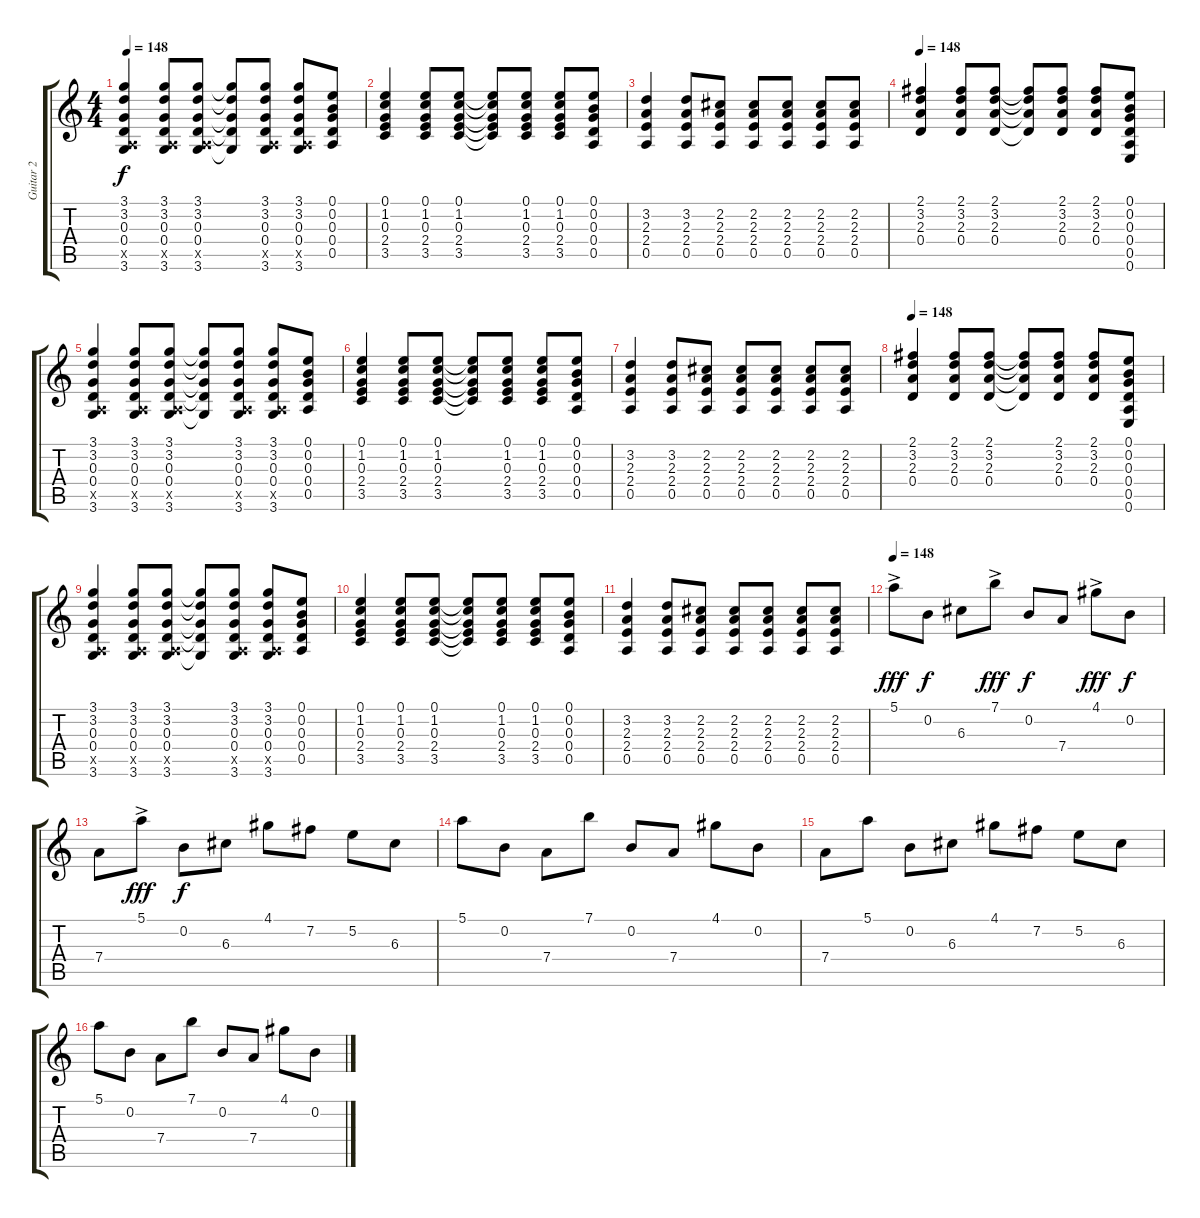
\track ("Guitar 2" "Guitar 2") {instrument acousticguitarsteel}
\staff {score tabs}
\tuning (E4 B3 G3 D3 A2 E2) {hide}
\ts (4 4)
\tempo 148
\clef g2
\ks c
(3.1 3.2 0.3 0.4 0.5{x} 3.6).4{dy f} (3.1 3.2 0.3 0.4 0.5{x} 3.6).8 (3.1 3.2 0.3 0.4 0.5{x} 3.6).8 (3.1{t} 3.2{t} 0.3{t} 0.4{t} 3.6{t}).8 (3.1 3.2 0.3 0.4 0.5{x} 3.6).8 (3.1 3.2 0.3 0.4 0.5{x} 3.6).8 (0.1 0.2 0.3 0.4 0.5).8 |
(0.1 1.2 0.3 2.4 3.5).4 (0.1 1.2 0.3 2.4 3.5).8 (0.1 1.2 0.3 2.4 3.5).8 (0.1{t} 1.2{t} 0.3{t} 2.4{t} 3.5{t}).8 (0.1 1.2 0.3 2.4 3.5).8 (0.1 1.2 0.3 2.4 3.5).8 (0.1 0.2 0.3 0.4 0.5).8 |
(3.2 2.3 2.4 0.5).4 (3.2 2.3 2.4 0.5).8 (2.2 2.3 2.4 0.5).8 (2.2 2.3 2.4 0.5).8 (2.2 2.3 2.4 0.5).8 (2.2 2.3 2.4 0.5).8 (2.2 2.3 2.4 0.5).8 |
\tempo 148
(2.1 3.2 2.3 0.4).4 (2.1 3.2 2.3 0.4).8 (2.1 3.2 2.3 0.4).8 (2.1{t} 3.2{t} 2.3{t} 0.4{t}).8 (2.1 3.2 2.3 0.4).8 (2.1 3.2 2.3 0.4).8 (0.1 0.2 0.3 0.4 0.5 0.6).8 |
(3.1 3.2 0.3 0.4 0.5{x} 3.6).4 (3.1 3.2 0.3 0.4 0.5{x} 3.6).8 (3.1 3.2 0.3 0.4 0.5{x} 3.6).8 (3.1{t} 3.2{t} 0.3{t} 0.4{t} 3.6{t}).8 (3.1 3.2 0.3 0.4 0.5{x} 3.6).8 (3.1 3.2 0.3 0.4 0.5{x} 3.6).8 (0.1 0.2 0.3 0.4 0.5).8 |
(0.1 1.2 0.3 2.4 3.5).4 (0.1 1.2 0.3 2.4 3.5).8 (0.1 1.2 0.3 2.4 3.5).8 (0.1{t} 1.2{t} 0.3{t} 2.4{t} 3.5{t}).8 (0.1 1.2 0.3 2.4 3.5).8 (0.1 1.2 0.3 2.4 3.5).8 (0.1 0.2 0.3 0.4 0.5).8 |
(3.2 2.3 2.4 0.5).4 (3.2 2.3 2.4 0.5).8 (2.2 2.3 2.4 0.5).8 (2.2 2.3 2.4 0.5).8 (2.2 2.3 2.4 0.5).8 (2.2 2.3 2.4 0.5).8 (2.2 2.3 2.4 0.5).8 |
\tempo 148
(2.1 3.2 2.3 0.4).4 (2.1 3.2 2.3 0.4).8 (2.1 3.2 2.3 0.4).8 (2.1{t} 3.2{t} 2.3{t} 0.4{t}).8 (2.1 3.2 2.3 0.4).8 (2.1 3.2 2.3 0.4).8 (0.1 0.2 0.3 0.4 0.5 0.6).8 |
(3.1 3.2 0.3 0.4 0.5{x} 3.6).4 (3.1 3.2 0.3 0.4 0.5{x} 3.6).8 (3.1 3.2 0.3 0.4 0.5{x} 3.6).8 (3.1{t} 3.2{t} 0.3{t} 0.4{t} 3.6{t}).8 (3.1 3.2 0.3 0.4 0.5{x} 3.6).8 (3.1 3.2 0.3 0.4 0.5{x} 3.6).8 (0.1 0.2 0.3 0.4 0.5).8 |
(0.1 1.2 0.3 2.4 3.5).4 (0.1 1.2 0.3 2.4 3.5).8 (0.1 1.2 0.3 2.4 3.5).8 (0.1{t} 1.2{t} 0.3{t} 2.4{t} 3.5{t}).8 (0.1 1.2 0.3 2.4 3.5).8 (0.1 1.2 0.3 2.4 3.5).8 (0.1 0.2 0.3 0.4 0.5).8 |
(3.2 2.3 2.4 0.5).4 (3.2 2.3 2.4 0.5).8 (2.2 2.3 2.4 0.5).8 (2.2 2.3 2.4 0.5).8 (2.2 2.3 2.4 0.5).8 (2.2 2.3 2.4 0.5).8 (2.2 2.3 2.4 0.5).8 |
\tempo 148
5.1{ac}.8{dy fff} 0.2.8{dy f} 6.3.8 7.1{ac}.8{dy fff} 0.2.8{dy f} 7.4.8 4.1{ac}.8{dy fff} 0.2.8{dy f} |
7.4.8 5.1{ac}.8{dy fff} 0.2.8{dy f} 6.3.8 4.1.8 7.2.8 5.2.8 6.3.8 |
5.1.8 0.2.8 7.4.8 7.1.8 0.2.8 7.4.8 4.1.8 0.2.8 |
7.4.8 5.1.8 0.2.8 6.3.8 4.1.8 7.2.8 5.2.8 6.3.8 |
5.1.8 0.2.8 7.4.8 7.1.8 0.2.8 7.4.8 4.1.8 0.2.8
